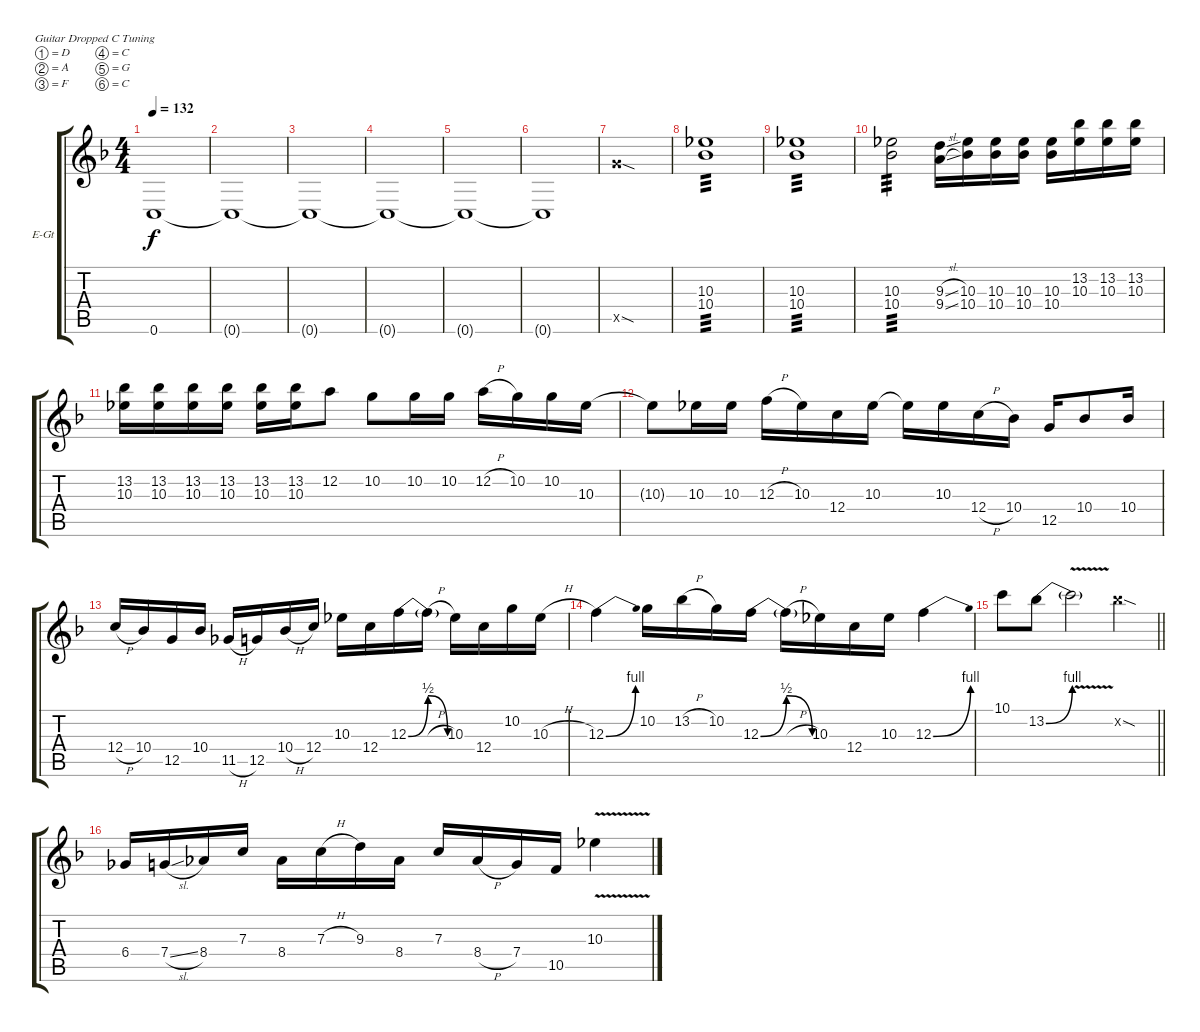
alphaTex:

\bracketExtendMode groupsimilarinstruments
\firstSystemTrackNameOrientation horizontal
\otherSystemsTrackNameOrientation horizontal
\track ("Untitled" "E-Gt") {instrument overdrivenguitar}
\staff {score tabs}
\tuning (D4 A3 F3 C3 G2 C2)
\ts (4 4)
\tempo 132
\clef g2
\ks f
0.6{t}.1{dy f} |
0.6{t}.1 |
0.6{t}.1 |
0.6{t}.1 |
0.6{t}.1 |
0.6{t}.1 |
12.5{sod x}.1 |
(10.3 10.4).1{tp 3} |
(10.3 10.4).1{tp 3} |
(10.3 10.4).2{tp 3} (9.3{sl} 9.4{sl}).16 (10.3 10.4).16 (10.3 10.4).16 (10.3 10.4).16 (10.3 10.4).16 (13.2 10.3).16 (13.2 10.3).16 (13.2 10.3).16 |
(13.2 10.3).16 (13.2 10.3).16 (13.2 10.3).16 (13.2 10.3).16 (13.2 10.3).16 (13.2 10.3).16 12.2.8 10.2.8 10.2.16 10.2.16 12.2{h}.16 10.2.16 10.2.16 10.3.16 |
10.3{t}.8 10.3.16 10.3.16 12.3{h}.16 10.3.16 12.4.16 10.3.16 10.3{t}.16 10.3.16 12.4{h}.16 10.4.16 12.5.16 10.4.8 10.4.16 |
12.4{h}.16 10.4.16 12.5.16 10.4.16 11.5{h}.16 12.5.16 10.4{h}.16 12.4.16 10.3.16 12.4.16 12.3{be (bendrelease 0 0 30 2 30 2 60 0)}.16 12.3{h t}.16 10.3.16 12.4.16 10.2.16 10.3{h}.16 |
12.3{be (bend 0 0 60 4)}.4 10.2.16 13.2{h}.16 10.2.16 12.3{be (bendrelease 0 0 30 2 30 2 60 0)}.16 12.3{h t}.16 10.3.16 12.4.16 10.3.16 12.3{be (bend 0 0 60 4)}.4 |
\barLineRight lightlight
10.1.8 13.2{be (bend 0 0 60 4)}.8 13.2{v t}.2 13.2{sod x}.4 |
6.4.16 7.4{sl}.16 8.4.16 7.3.16 8.4.16 7.3{h}.16 9.3.16 8.4.16 7.3.16 8.4{h}.16 7.4.16 10.5.16 10.3{v}.4
